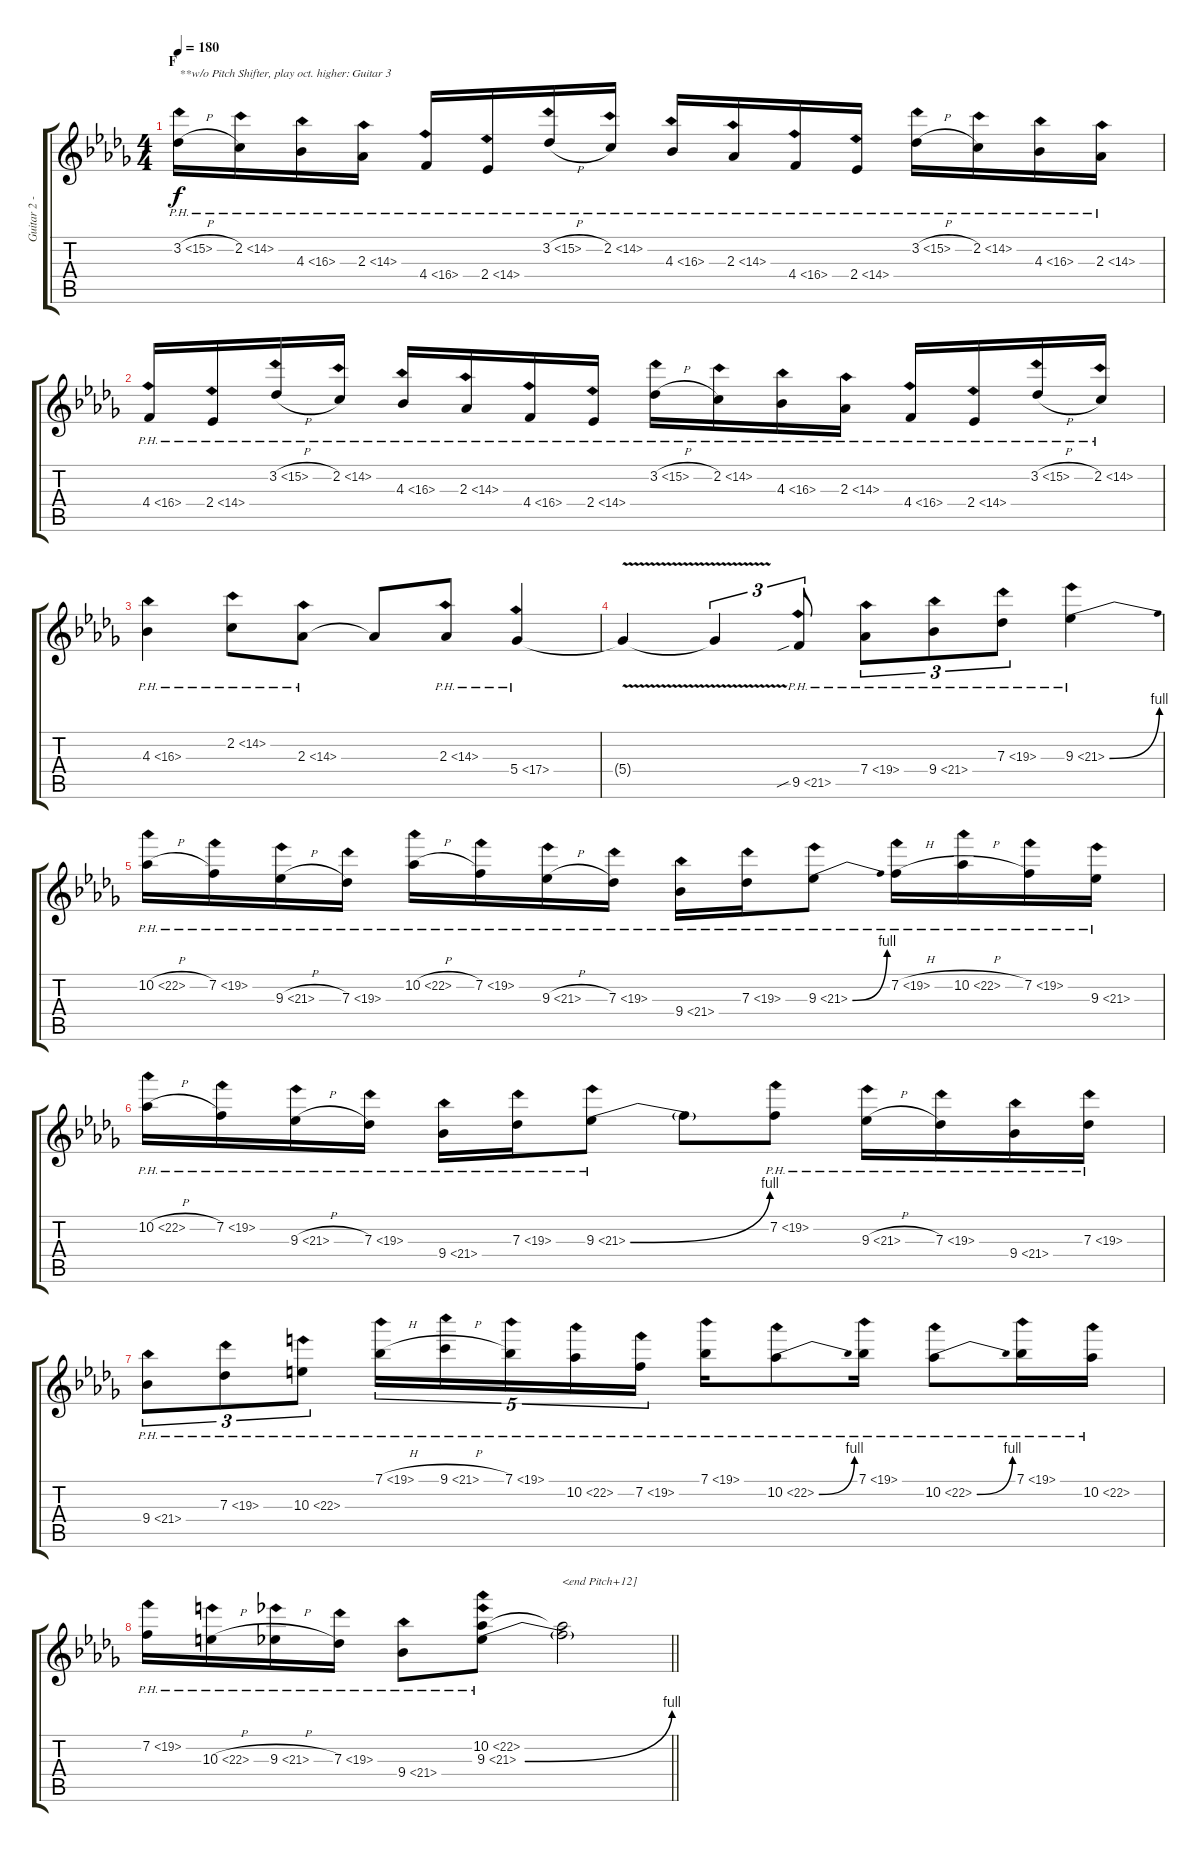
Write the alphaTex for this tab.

\track ("Guitar 2 - Sunao" "Guitar 2 -") {instrument distortionguitar}
\staff {score tabs}
\tuning (Eb4 Bb3 Gb3 Db3 Ab2 Db2) {hide}
\ts (4 4)
\section ("" "F")
\tempo 180
\clef g2
\ks db
3.2{ph 12 h}.16{txt "**w/o Pitch Shifter, play oct. higher: Guitar 3" dy f} 2.2{ph 12}.16 4.3{ph 12}.16 2.3{ph 12}.16 4.4{ph 12}.16 2.4{ph 12}.16 3.2{ph 12 h}.16 2.2{ph 12}.16 4.3{ph 12}.16 2.3{ph 12}.16 4.4{ph 12}.16 2.4{ph 12}.16 3.2{ph 12 h}.16 2.2{ph 12}.16 4.3{ph 12}.16 2.3{ph 12}.16 |
4.4{ph 12}.16 2.4{ph 12}.16 3.2{ph 12 h}.16 2.2{ph 12}.16 4.3{ph 12}.16 2.3{ph 12}.16 4.4{ph 12}.16 2.4{ph 12}.16 3.2{ph 12 h}.16 2.2{ph 12}.16 4.3{ph 12}.16 2.3{ph 12}.16 4.4{ph 12}.16 2.4{ph 12}.16 3.2{ph 12 h}.16 2.2{ph 12}.16 |
4.3{ph 12}.4 2.2{ph 12}.8 2.3{ph 12}.8 2.3{t}.8 2.3{ph 12}.8 5.4{ph 12}.4 |
5.4{v t}.4 5.4{t}.4{tu (3 2)} 9.5{ph 12 sib}.8{tu (3 2)} 7.4{ph 12}.8{tu (3 2)} 9.4{ph 12}.8{tu (3 2)} 7.3{ph 12}.8{tu (3 2)} 9.3{be (bend 0 0 60 4) ph 12}.4 |
10.2{ph 12 h}.16 7.2{ph 12}.16 9.3{ph 12 h}.16 7.3{ph 12}.16 10.2{ph 12 h}.16 7.2{ph 12}.16 9.3{ph 12 h}.16 7.3{ph 12}.16 9.4{ph 12}.16 7.3{ph 12}.16 9.3{be (bend 0 0 60 4) ph 12}.8 7.2{ph 12 h}.16 10.2{ph 12 h}.16 7.2{ph 12}.16 9.3{ph 12}.16 |
10.2{ph 12 h}.16 7.2{ph 12}.16 9.3{ph 12 h}.16 7.3{ph 12}.16 9.4{ph 12}.16 7.3{ph 12}.16 9.3{be (bend 0 0 60 4) ph 12}.8 9.3{t}.8 7.2{ph 12}.8 9.3{ph 12 h}.16 7.3{ph 12}.16 9.4{ph 12}.16 7.3{ph 12}.16 |
9.4{ph 12}.8{tu (3 2)} 7.3{ph 12}.8{tu (3 2)} 10.3{ph 12}.8{tu (3 2)} 7.1{ph 12 h}.16{tu (5 4)} 9.1{ph 12 h}.16{tu (5 4)} 7.1{ph 12}.16{tu (5 4)} 10.2{ph 12}.16{tu (5 4)} 7.2{ph 12}.16{tu (5 4)} 7.1{ph 12}.16 10.2{be (bend 0 0 60 4) ph 12}.8 7.1{ph 12}.16 10.2{be (bend 0 0 60 4) ph 12}.8 7.1{ph 12}.16 10.2{ph 12}.16 |
\barLineRight lightlight
7.2{ph 12}.16 10.3{ph 12 h}.16 9.3{ph 12 h}.16 7.3{ph 12}.16 9.4{ph 12}.8 (10.2{ph 12} 9.3{be (bend 0 0 60 4) ph 12}).8 (10.2{t} 9.3{t}).2{txt "<end Pitch+12]"}
